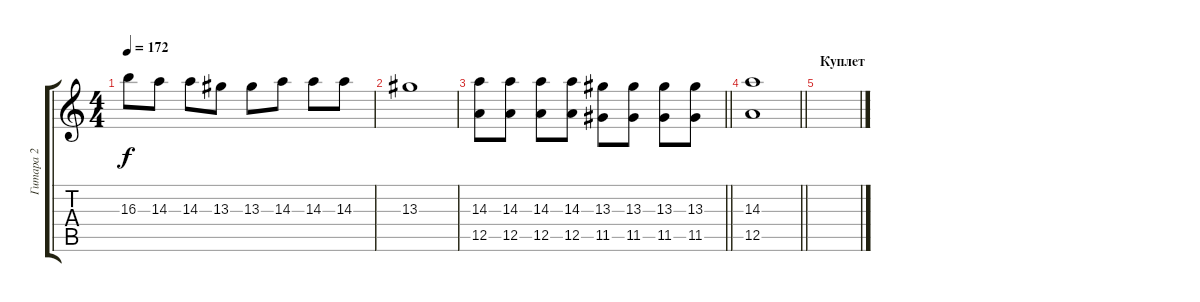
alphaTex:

\track ("Гитара 2" "Гитара 2") {instrument overdrivenguitar}
\staff {score tabs}
\tuning (E4 B3 G3 D3 A2 D2) {hide}
\ts (4 4)
\tempo 172
\clef g2
\ks c
16.3.8{dy f} 14.3.8 14.3.8 13.3.8 13.3.8 14.3.8 14.3.8 14.3.8 |
13.3.1 |
\barLineRight lightlight
(14.3 12.5).8 (14.3 12.5).8 (14.3 12.5).8 (14.3 12.5).8 (13.3 11.5).8 (13.3 11.5).8 (13.3 11.5).8 (13.3 11.5).8 |
\barLineRight lightlight
(14.3 12.5).1 |
\section ("" "Куплет")
